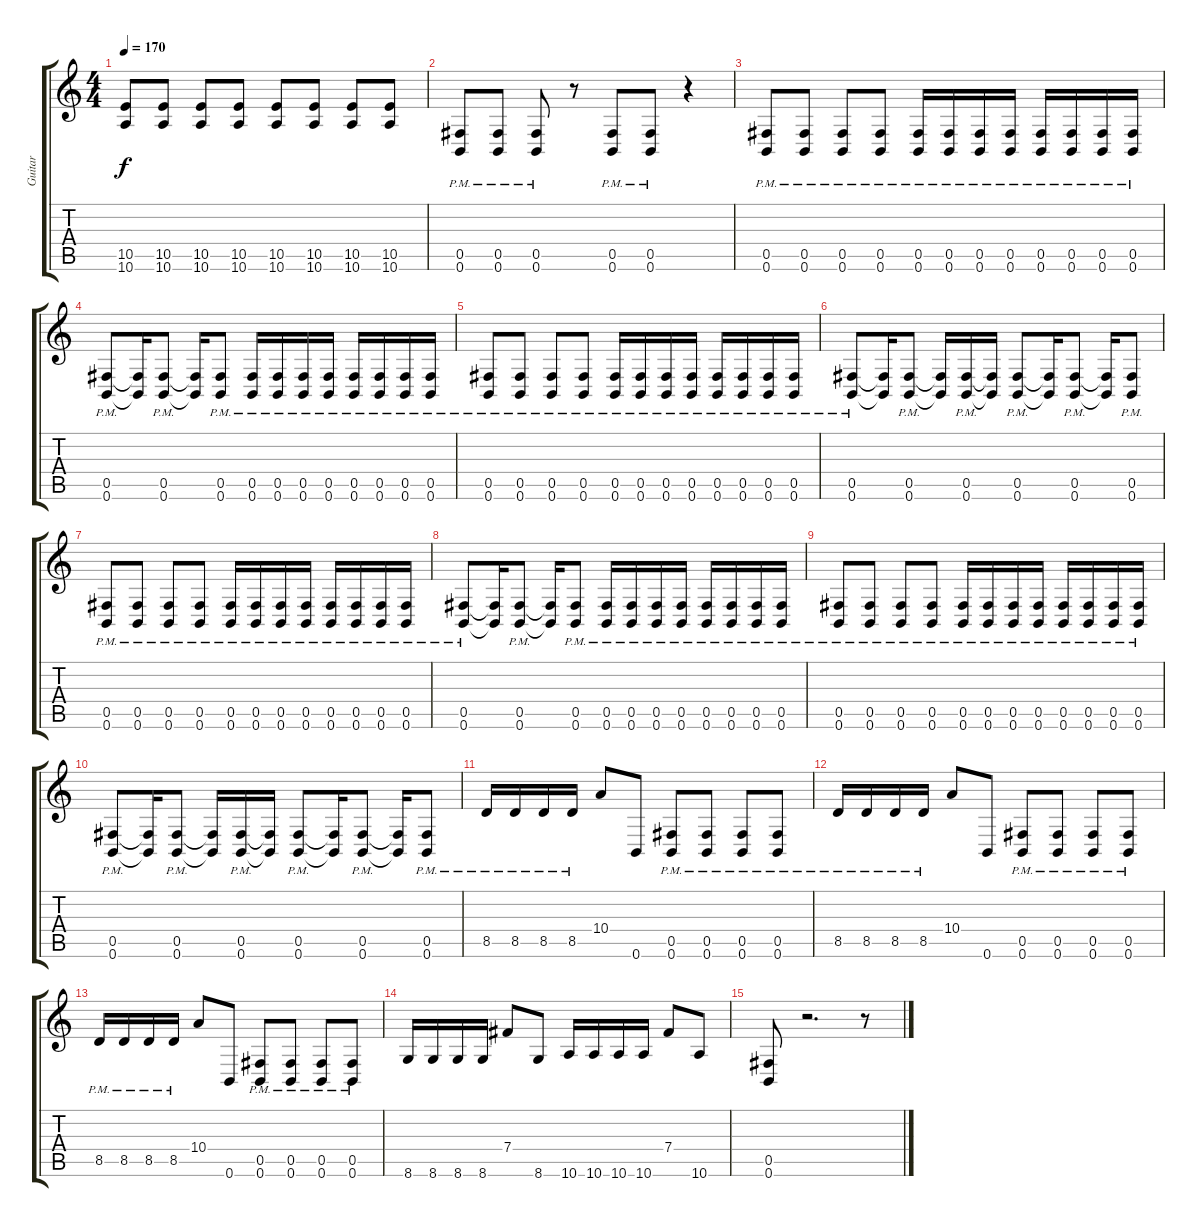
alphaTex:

\track ("Guitar" "Guitar") {instrument distortionguitar}
\staff {score tabs}
\tuning (Db4 Ab3 E3 B2 Gb2 B1) {hide}
\ts (4 4)
\tempo 170
\clef g2
\ks c
(10.5{t} 10.6{t}).8{dy f} (10.5 10.6).8 (10.5 10.6).8 (10.5 10.6).8 (10.5 10.6).8 (10.5 10.6).8 (10.5 10.6).8 (10.5 10.6).8 |
(0.5{pm} 0.6{pm}).8 (0.5{pm} 0.6{pm}).8 (0.5{pm} 0.6{pm}).8 r.8 (0.5{pm} 0.6{pm}).8 (0.5{pm} 0.6{pm}).8 r.4 |
(0.5{pm} 0.6{pm}).8 (0.5{pm} 0.6{pm}).8 (0.5{pm} 0.6{pm}).8 (0.5{pm} 0.6{pm}).8 (0.5{pm} 0.6{pm}).16 (0.5{pm} 0.6{pm}).16 (0.5{pm} 0.6{pm}).16 (0.5{pm} 0.6{pm}).16 (0.5{pm} 0.6{pm}).16 (0.5{pm} 0.6{pm}).16 (0.5{pm} 0.6{pm}).16 (0.5{pm} 0.6{pm}).16 |
(0.5{pm} 0.6{pm}).8 (0.5{t} 0.6{t}).16 (0.5{pm} 0.6{pm}).8 (0.5{t} 0.6{t}).16 (0.5{pm} 0.6{pm}).8 (0.5{pm} 0.6{pm}).16 (0.5{pm} 0.6{pm}).16 (0.5{pm} 0.6{pm}).16 (0.5{pm} 0.6{pm}).16 (0.5{pm} 0.6{pm}).16 (0.5{pm} 0.6{pm}).16 (0.5{pm} 0.6{pm}).16 (0.5{pm} 0.6{pm}).16 |
(0.5{pm} 0.6{pm}).8 (0.5{pm} 0.6{pm}).8 (0.5{pm} 0.6{pm}).8 (0.5{pm} 0.6{pm}).8 (0.5{pm} 0.6{pm}).16 (0.5{pm} 0.6{pm}).16 (0.5{pm} 0.6{pm}).16 (0.5{pm} 0.6{pm}).16 (0.5{pm} 0.6{pm}).16 (0.5{pm} 0.6{pm}).16 (0.5{pm} 0.6{pm}).16 (0.5{pm} 0.6{pm}).16 |
(0.5{pm} 0.6{pm}).8 (0.5{t} 0.6{t}).16 (0.5{pm} 0.6{pm}).8 (0.5{t} 0.6{t}).16 (0.5{pm} 0.6{pm}).16 (0.5{t} 0.6{t}).16 (0.5{pm} 0.6{pm}).8 (0.5{t} 0.6{t}).16 (0.5{pm} 0.6{pm}).8 (0.5{t} 0.6{t}).16 (0.5{pm} 0.6{pm}).8 |
(0.5{pm} 0.6{pm}).8 (0.5{pm} 0.6{pm}).8 (0.5{pm} 0.6{pm}).8 (0.5{pm} 0.6{pm}).8 (0.5{pm} 0.6{pm}).16 (0.5{pm} 0.6{pm}).16 (0.5{pm} 0.6{pm}).16 (0.5{pm} 0.6{pm}).16 (0.5{pm} 0.6{pm}).16 (0.5{pm} 0.6{pm}).16 (0.5{pm} 0.6{pm}).16 (0.5{pm} 0.6{pm}).16 |
(0.5{pm} 0.6{pm}).8 (0.5{t} 0.6{t}).16 (0.5{pm} 0.6{pm}).8 (0.5{t} 0.6{t}).16 (0.5{pm} 0.6{pm}).8 (0.5{pm} 0.6{pm}).16 (0.5{pm} 0.6{pm}).16 (0.5{pm} 0.6{pm}).16 (0.5{pm} 0.6{pm}).16 (0.5{pm} 0.6{pm}).16 (0.5{pm} 0.6{pm}).16 (0.5{pm} 0.6{pm}).16 (0.5{pm} 0.6{pm}).16 |
(0.5{pm} 0.6{pm}).8 (0.5{pm} 0.6{pm}).8 (0.5{pm} 0.6{pm}).8 (0.5{pm} 0.6{pm}).8 (0.5{pm} 0.6{pm}).16 (0.5{pm} 0.6{pm}).16 (0.5{pm} 0.6{pm}).16 (0.5{pm} 0.6{pm}).16 (0.5{pm} 0.6{pm}).16 (0.5{pm} 0.6{pm}).16 (0.5{pm} 0.6{pm}).16 (0.5{pm} 0.6{pm}).16 |
(0.5{pm} 0.6{pm}).8 (0.5{t} 0.6{t}).16 (0.5{pm} 0.6{pm}).8 (0.5{t} 0.6{t}).16 (0.5{pm} 0.6{pm}).16 (0.5{t} 0.6{t}).16 (0.5{pm} 0.6{pm}).8 (0.5{t} 0.6{t}).16 (0.5{pm} 0.6{pm}).8 (0.5{t} 0.6{t}).16 (0.5{pm} 0.6{pm}).8 |
8.5{pm}.16 8.5{pm}.16 8.5{pm}.16 8.5{pm}.16 10.4.8 0.6.8 (0.5{pm} 0.6{pm}).8 (0.5{pm} 0.6{pm}).8 (0.5{pm} 0.6{pm}).8 (0.5{pm} 0.6{pm}).8 |
8.5{pm}.16 8.5{pm}.16 8.5{pm}.16 8.5{pm}.16 10.4.8 0.6.8 (0.5{pm} 0.6{pm}).8 (0.5{pm} 0.6{pm}).8 (0.5{pm} 0.6{pm}).8 (0.5{pm} 0.6{pm}).8 |
8.5{pm}.16 8.5{pm}.16 8.5{pm}.16 8.5{pm}.16 10.4.8 0.6.8 (0.5{pm} 0.6{pm}).8 (0.5{pm} 0.6{pm}).8 (0.5{pm} 0.6{pm}).8 (0.5{pm} 0.6{pm}).8 |
8.6.16 8.6.16 8.6.16 8.6.16 7.4.8 8.6.8 10.6.16 10.6.16 10.6.16 10.6.16 7.4.8 10.6.8 |
(0.5 0.6).8 r.2{d} r.8
